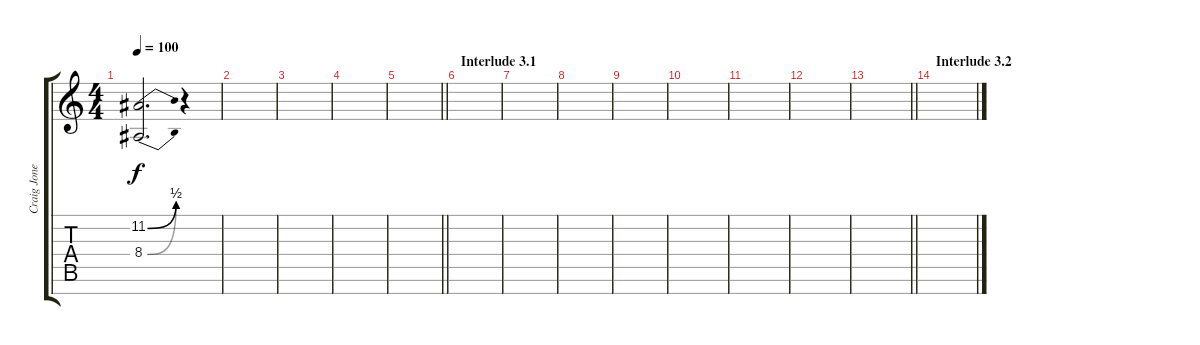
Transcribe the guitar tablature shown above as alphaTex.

\track ("Craig Jones" "Craig Jone") {instrument lead2sawtooth}
\staff {score tabs}
\tuning (E4 B3 G3 D3 A2 E2 B1) {hide}
\ts (4 4)
\tempo 100
\clef g2
\ks c
(11.2{be (bend 0 0 60 2)} 8.4{be (bend 0 0 60 2)}).2{d dy f} r.4 |
|
|
|
\barLineRight lightlight
|
\section ("" "Interlude 3.1")
|
|
|
|
|
|
|
\barLineRight lightlight
|
\section ("" "Interlude 3.2")
